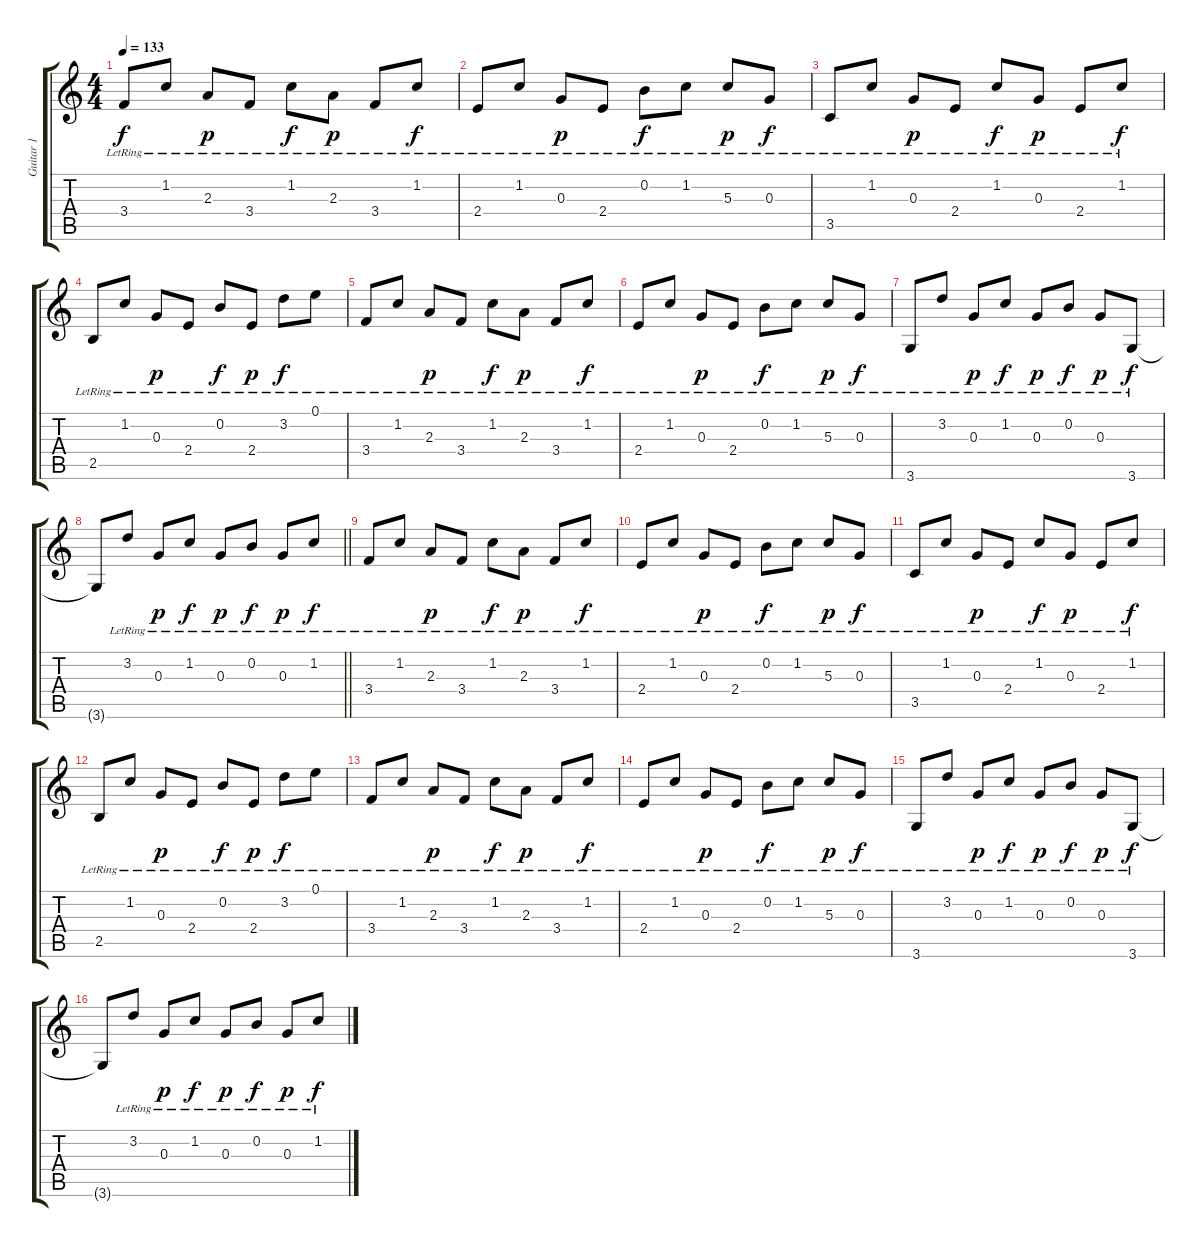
\track ("Guitar 1" "Guitar 1") {instrument acousticguitarsteel}
\staff {score tabs}
\tuning (E4 B3 G3 D3 A2 E2) {hide}
\ts (4 4)
\tempo 133
\clef g2
\ks c
3.4{lr}.8{dy f instrument acousticguitarsteel} 1.2{lr}.8 2.3{lr}.8{dy p} 3.4{lr}.8 1.2{lr}.8{dy f} 2.3{lr}.8{dy p} 3.4{lr}.8 1.2{lr}.8{dy f} |
2.4{lr}.8 1.2{lr}.8 0.3{lr}.8{dy p} 2.4{lr}.8 0.2{lr}.8{dy f} 1.2{lr}.8 5.3{lr}.8{dy p} 0.3{lr}.8{dy f} |
3.5{lr}.8 1.2{lr}.8 0.3{lr}.8{dy p} 2.4{lr}.8 1.2{lr}.8{dy f} 0.3{lr}.8{dy p} 2.4{lr}.8 1.2{lr}.8{dy f} |
2.5{lr}.8 1.2{lr}.8 0.3{lr}.8{dy p} 2.4{lr}.8 0.2{lr}.8{dy f} 2.4{lr}.8{dy p} 3.2{lr}.8{dy f} 0.1{lr}.8 |
3.4{lr}.8 1.2{lr}.8 2.3{lr}.8{dy p} 3.4{lr}.8 1.2{lr}.8{dy f} 2.3{lr}.8{dy p} 3.4{lr}.8 1.2{lr}.8{dy f} |
2.4{lr}.8 1.2{lr}.8 0.3{lr}.8{dy p} 2.4{lr}.8 0.2{lr}.8{dy f} 1.2{lr}.8 5.3{lr}.8{dy p} 0.3{lr}.8{dy f} |
3.6{lr}.8 3.2{lr}.8 0.3{lr}.8{dy p} 1.2{lr}.8{dy f} 0.3{lr}.8{dy p} 0.2{lr}.8{dy f} 0.3{lr}.8{dy p} 3.6{lr}.8{dy f} |
\barLineRight lightlight
3.6{t}.8 3.2{lr}.8 0.3{lr}.8{dy p} 1.2{lr}.8{dy f} 0.3{lr}.8{dy p} 0.2{lr}.8{dy f} 0.3{lr}.8{dy p} 1.2{lr}.8{dy f} |
3.4{lr}.8 1.2{lr}.8 2.3{lr}.8{dy p} 3.4{lr}.8 1.2{lr}.8{dy f} 2.3{lr}.8{dy p} 3.4{lr}.8 1.2{lr}.8{dy f} |
2.4{lr}.8 1.2{lr}.8 0.3{lr}.8{dy p} 2.4{lr}.8 0.2{lr}.8{dy f} 1.2{lr}.8 5.3{lr}.8{dy p} 0.3{lr}.8{dy f} |
3.5{lr}.8 1.2{lr}.8 0.3{lr}.8{dy p} 2.4{lr}.8 1.2{lr}.8{dy f} 0.3{lr}.8{dy p} 2.4{lr}.8 1.2{lr}.8{dy f} |
2.5{lr}.8 1.2{lr}.8 0.3{lr}.8{dy p} 2.4{lr}.8 0.2{lr}.8{dy f} 2.4{lr}.8{dy p} 3.2{lr}.8{dy f} 0.1{lr}.8 |
3.4{lr}.8 1.2{lr}.8 2.3{lr}.8{dy p} 3.4{lr}.8 1.2{lr}.8{dy f} 2.3{lr}.8{dy p} 3.4{lr}.8 1.2{lr}.8{dy f} |
2.4{lr}.8 1.2{lr}.8 0.3{lr}.8{dy p} 2.4{lr}.8 0.2{lr}.8{dy f} 1.2{lr}.8 5.3{lr}.8{dy p} 0.3{lr}.8{dy f} |
3.6{lr}.8 3.2{lr}.8 0.3{lr}.8{dy p} 1.2{lr}.8{dy f} 0.3{lr}.8{dy p} 0.2{lr}.8{dy f} 0.3{lr}.8{dy p} 3.6{lr}.8{dy f} |
3.6{t}.8 3.2{lr}.8 0.3{lr}.8{dy p} 1.2{lr}.8{dy f} 0.3{lr}.8{dy p} 0.2{lr}.8{dy f} 0.3{lr}.8{dy p} 1.2{lr}.8{dy f}
